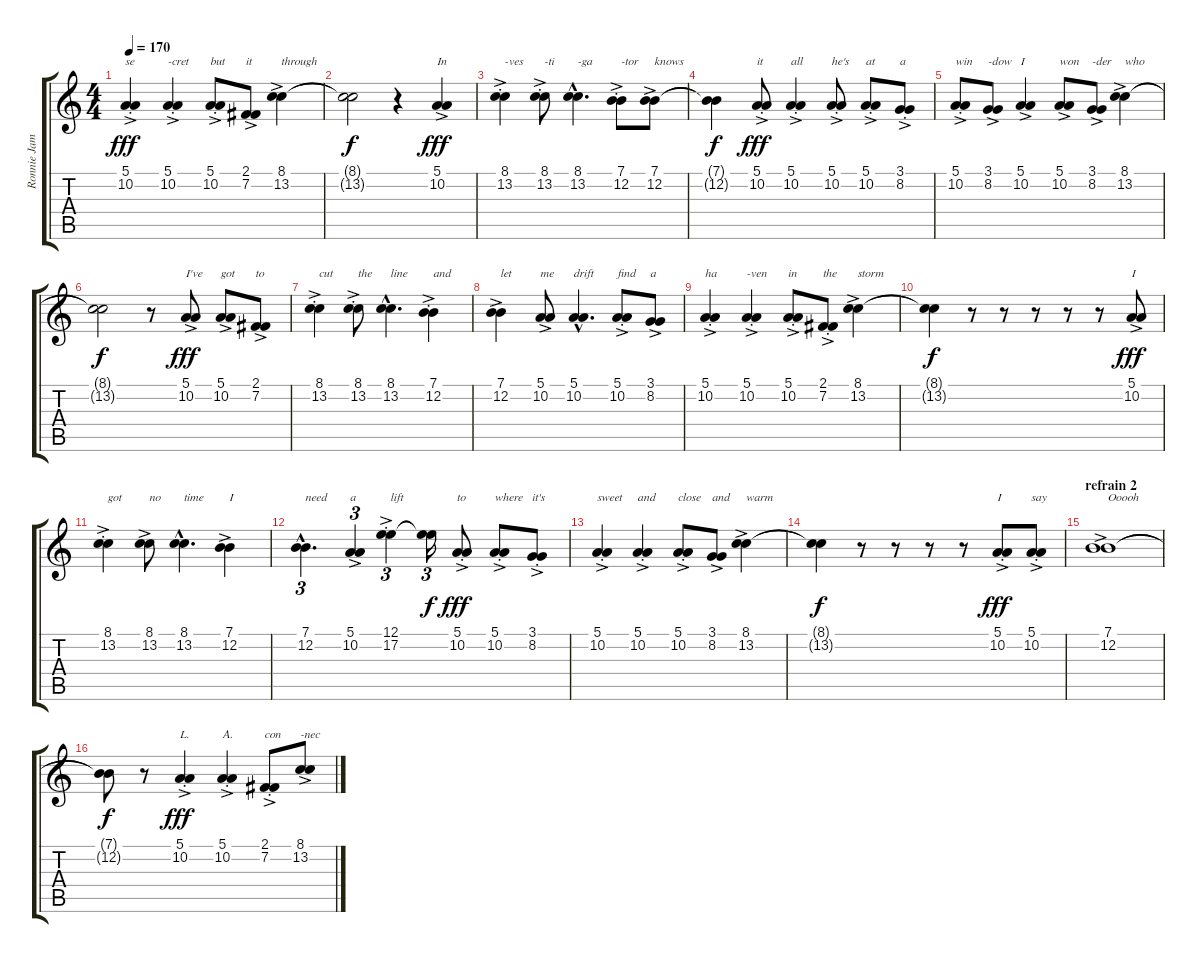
\track ("Ronnie James Dio" "Ronnie Jam") {instrument brasssection}
\staff {score tabs}
\tuning (E4 B3 G3 D3 A2 E2) {hide}
\ts (4 4)
\tempo 170
\clef g2
\ks c
(5.1{ac st} 10.2{ac}).4{txt "se" dy fff} (5.1{ac st} 10.2{ac st}).4{txt "-cret"} (5.1{ac st} 10.2{ac}).8{txt "but"} (2.1{ac} 7.2{ac}).8{txt "it"} (8.1{ac} 13.2{ac}).4{txt "through"} |
(8.1{t} 13.2{t}).2{dy f} r.4 (5.1{ac} 10.2{ac}).4{txt "In" dy fff} |
(8.1{ac st} 13.2{ac}).4{txt "-ves"} (8.1{ac st} 13.2{ac}).8{txt "-ti"} (8.1{hac} 13.2{hac}).4{d txt "-ga"} (7.1{ac st} 12.2{ac}).8{txt "-tor"} (7.1{ac} 12.2{ac}).8{txt "knows"} |
(7.1{t} 12.2{t}).4{dy f} (5.1{ac st} 10.2{ac}).8{txt "it" dy fff} (5.1{ac st} 10.2{ac}).4{txt "all"} (5.1{ac st} 10.2{ac}).8{txt "he's"} (5.1{ac st} 10.2{ac}).8{txt "at"} (3.1{ac st} 8.2{ac}).8{txt "a"} |
(5.1{ac st} 10.2{ac}).8{txt "win"} (3.1{ac} 8.2{ac}).8{txt "-dow"} (5.1{ac} 10.2{ac}).4{txt "I"} (5.1{ac} 10.2{ac}).8{txt "won"} (3.1{ac} 8.2{ac}).8{txt "-der"} (8.1{ac} 13.2{ac}).4{txt "who"} |
(8.1{t} 13.2{t}).2{dy f} r.8 (5.1{ac} 10.2{ac}).8{txt "I've" dy fff} (5.1{ac} 10.2{ac}).8{txt "got"} (2.1{ac} 7.2{ac}).8{txt "to"} |
(8.1{ac st} 13.2{ac}).4{txt "cut"} (8.1{ac st} 13.2{ac}).8{txt "the"} (8.1{hac} 13.2{hac}).4{d txt "line"} (7.1{ac st} 12.2{ac}).4{txt "and"} |
(7.1{ac} 12.2{ac}).4{txt "let"} (5.1{ac} 10.2{ac}).8{txt "me"} (5.1{hac} 10.2{hac}).4{d txt "drift"} (5.1{ac st} 10.2{ac}).8{txt "find"} (3.1{ac} 8.2{ac}).8{txt "a"} |
(5.1{ac st} 10.2{ac}).4{txt "ha"} (5.1{ac st} 10.2{ac}).4{txt "-ven"} (5.1{ac st} 10.2{ac}).8{txt "in"} (2.1{ac st} 7.2{ac}).8{txt "the"} (8.1{ac} 13.2{ac}).4{txt "storm"} |
(8.1{t} 13.2{t}).4{dy f} r.8 r.8 r.8 r.8 r.8 (5.1{ac} 10.2{ac}).8{txt "I" dy fff} |
(8.1{ac st} 13.2{ac}).4{txt "got"} (8.1{ac} 13.2{ac}).8{txt "no"} (8.1{hac} 13.2{hac}).4{d txt "time"} (7.1{ac} 12.2{ac}).4{txt "I"} |
(7.1{hac} 12.2{hac}).4{d tu (3 2) txt "need"} (5.1{ac} 10.2{ac}).4{tu (3 2) txt "a"} (12.1{ac st} 17.2{ac}).4{tu (3 2) txt "lift"} (12.1{t} 17.2{t}).16{tu (3 2) dy f} (5.1{ac st} 10.2{ac}).8{txt "to" dy fff} (5.1{ac st} 10.2{ac}).8{txt "where"} (3.1{ac st} 8.2{ac}).8{txt "it's"} |
(5.1{ac st} 10.2{ac}).4{txt "sweet"} (5.1{ac st} 10.2{ac}).4{txt "and"} (5.1{ac st} 10.2{ac}).8{txt "close"} (3.1{ac} 8.2{ac}).8{txt "and"} (8.1{ac} 13.2{ac}).4{txt "warm"} |
(8.1{t} 13.2{t}).4{dy f} r.8 r.8 r.8 r.8 (5.1{ac st} 10.2{ac}).8{txt "I" dy fff} (5.1{ac st} 10.2{ac}).8{txt "say"} |
\section ("" "refrain 2")
(7.1{ac} 12.2{ac}).1{txt "Ooooh"} |
(7.1{t} 12.2{t}).8{dy f} r.8 (5.1{ac st} 10.2{ac}).4{txt "L." dy fff} (5.1{ac st} 10.2{ac}).4{txt "A."} (2.1{ac st} 7.2{ac}).8{txt "con"} (8.1{ac} 13.2{ac}).8{txt "-nec"}
